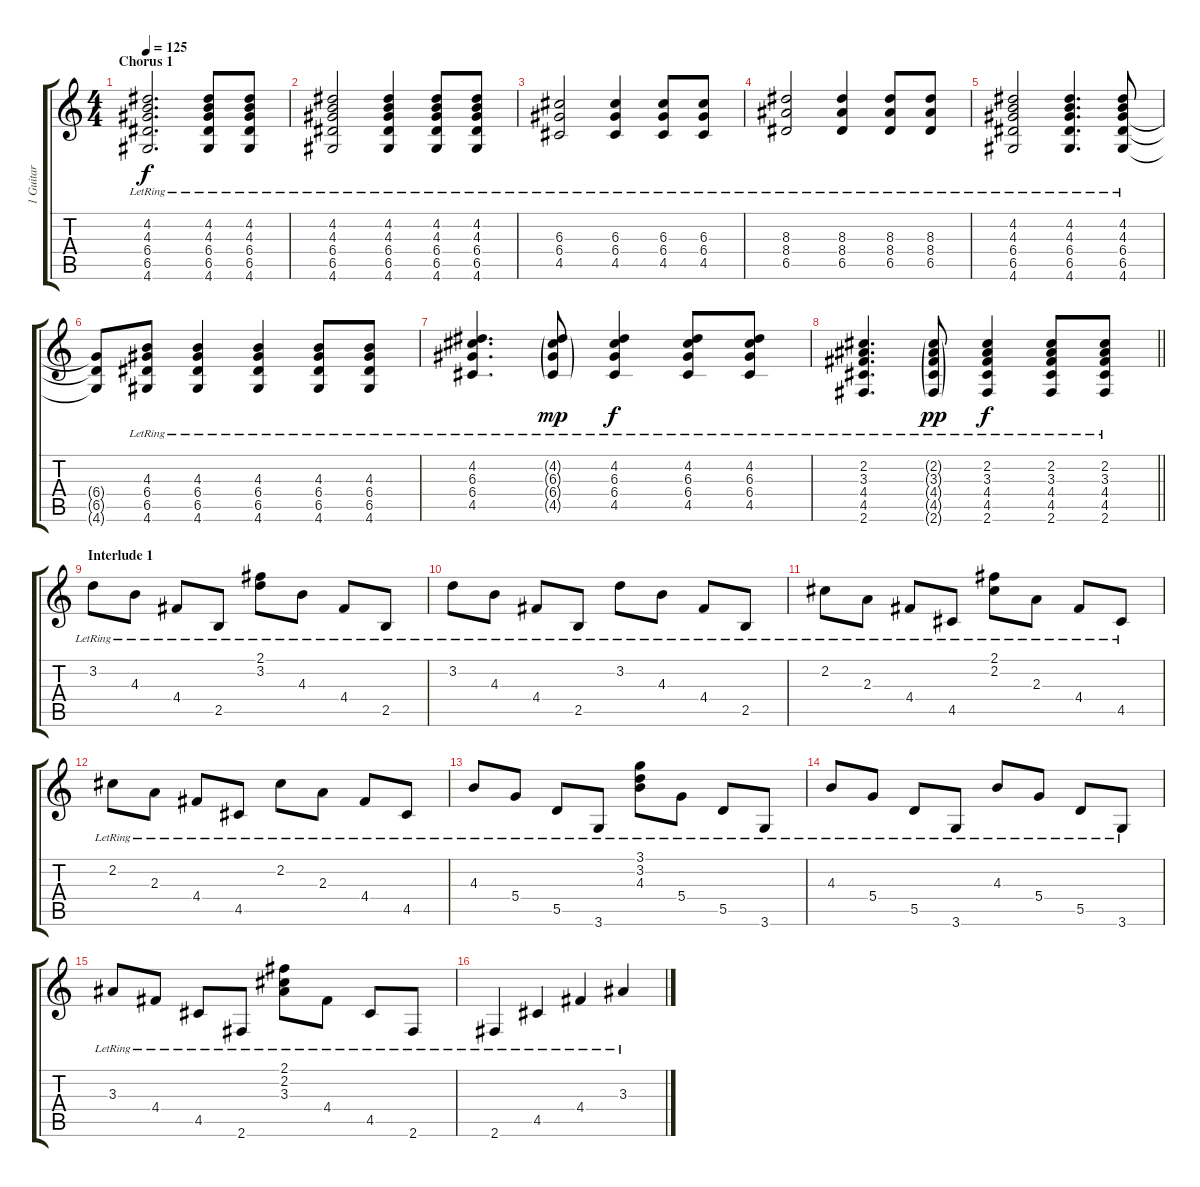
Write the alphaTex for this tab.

\track ("1 Guitar" "1 Guitar") {mute instrument acousticguitarsteel}
\staff {score tabs}
\tuning (E4 B3 G3 D3 A2 E2) {hide}
\ts (4 4)
\section ("" "Chorus 1")
\tempo 125
\clef g2
\ks c
(4.2{lr} 4.3{lr} 6.4{lr} 6.5{lr} 4.6{lr}).2{d dy f} (4.2{lr} 4.3{lr} 6.4{lr} 6.5{lr} 4.6{lr}).8 (4.2{lr} 4.3{lr} 6.4{lr} 6.5{lr} 4.6{lr}).8 |
(4.2{lr} 4.3{lr} 6.4{lr} 6.5{lr} 4.6{lr}).2 (4.2{lr} 4.3{lr} 6.4{lr} 6.5{lr} 4.6{lr}).4 (4.2{lr} 4.3{lr} 6.4{lr} 6.5{lr} 4.6{lr}).8 (4.2{lr} 4.3{lr} 6.4{lr} 6.5{lr} 4.6{lr}).8 |
(6.3{lr} 6.4{lr} 4.5{lr}).2 (6.3{lr} 6.4{lr} 4.5{lr}).4 (6.3{lr} 6.4{lr} 4.5{lr}).8 (6.3{lr} 6.4{lr} 4.5{lr}).8 |
(8.3{lr} 8.4{lr} 6.5{lr}).2 (8.3{lr} 8.4{lr} 6.5{lr}).4 (8.3{lr} 8.4{lr} 6.5{lr}).8 (8.3{lr} 8.4{lr} 6.5{lr}).8 |
(4.2{lr} 4.3{lr} 6.4{lr} 6.5{lr} 4.6{lr}).2 (4.2{lr} 4.3{lr} 6.4{lr} 6.5{lr} 4.6{lr}).4{d} (4.2{lr} 4.3{lr} 6.4{lr} 6.5{lr} 4.6{lr}).8 |
(6.4{t} 6.5{t} 4.6{t}).8 (4.3{lr} 6.4{lr} 6.5{lr} 4.6{lr}).8 (4.3{lr} 6.4{lr} 6.5{lr} 4.6{lr}).4 (4.3{lr} 6.4{lr} 6.5{lr} 4.6{lr}).4 (4.3{lr} 6.4{lr} 6.5{lr} 4.6{lr}).8 (4.3{lr} 6.4{lr} 6.5{lr} 4.6{lr}).8 |
(4.2{lr} 6.3{lr} 6.4{lr} 4.5{lr}).4{d} (4.2{g lr} 6.3{g lr} 6.4{g lr} 4.5{g lr}).8{dy mp} (4.2{lr} 6.3{lr} 6.4{lr} 4.5{lr}).4{dy f} (4.2{lr} 6.3{lr} 6.4{lr} 4.5{lr}).8 (4.2{lr} 6.3{lr} 6.4{lr} 4.5{lr}).8 |
\barLineRight lightlight
(2.2{lr} 3.3{lr} 4.4{lr} 4.5{lr} 2.6{lr}).4{d} (2.2{g lr} 3.3{g lr} 4.4{g lr} 4.5{g lr} 2.6{g lr}).8{dy pp} (2.2{lr} 3.3{lr} 4.4{lr} 4.5{lr} 2.6{lr}).4{dy f} (2.2{lr} 3.3{lr} 4.4{lr} 4.5{lr} 2.6{lr}).8 (2.2 3.3 4.4 4.5{lr} 2.6).8 |
\section ("" "Interlude 1")
3.2{lr}.8 4.3{lr}.8 4.4{lr}.8 2.5{lr}.8 (2.1{lr} 3.2{lr}).8 4.3{lr}.8 4.4{lr}.8 2.5{lr}.8 |
3.2{lr}.8 4.3{lr}.8 4.4{lr}.8 2.5{lr}.8 3.2{lr}.8 4.3{lr}.8 4.4{lr}.8 2.5{lr}.8 |
2.2{lr}.8 2.3{lr}.8 4.4{lr}.8 4.5{lr}.8 (2.1{lr} 2.2{lr}).8 2.3{lr}.8 4.4{lr}.8 4.5{lr}.8 |
2.2{lr}.8 2.3{lr}.8 4.4{lr}.8 4.5{lr}.8 2.2{lr}.8 2.3{lr}.8 4.4{lr}.8 4.5{lr}.8 |
4.3{lr}.8 5.4{lr}.8 5.5{lr}.8 3.6{lr}.8 (3.1{lr} 3.2{lr} 4.3{lr}).8 5.4{lr}.8 5.5{lr}.8 3.6{lr}.8 |
4.3{lr}.8 5.4{lr}.8 5.5{lr}.8 3.6{lr}.8 4.3{lr}.8 5.4{lr}.8 5.5{lr}.8 3.6{lr}.8 |
3.3{lr}.8 4.4{lr}.8 4.5{lr}.8 2.6{lr}.8 (2.1{lr} 2.2{lr} 3.3{lr}).8 4.4{lr}.8 4.5{lr}.8 2.6{lr}.8 |
2.6{lr}.4 4.5{lr}.4 4.4{lr}.4 3.3{lr}.4
